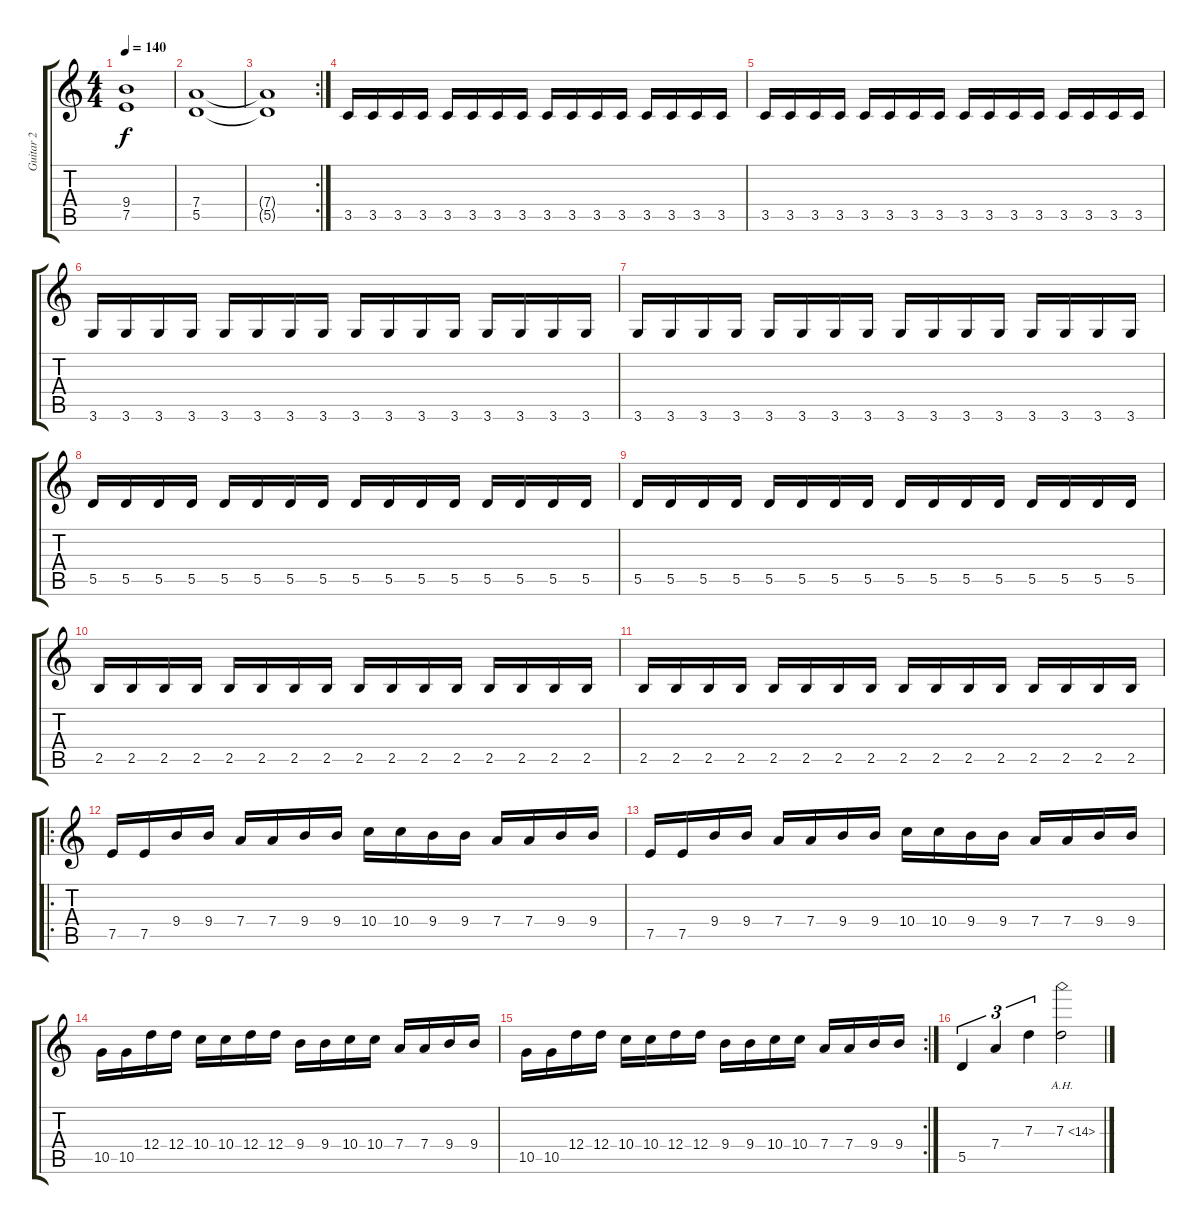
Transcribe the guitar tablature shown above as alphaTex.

\track ("Guitar 2" "Guitar 2") {instrument distortionguitar}
\staff {score tabs}
\tuning (E4 B3 G3 D3 A2 E2) {hide}
\ts (4 4)
\tempo 140
\clef g2
\ks c
(9.4{t} 7.5{t}).1{dy f} |
(7.4 5.5).1 |
\rc 2
(7.4{t} 5.5{t}).1 |
3.5.16 3.5.16 3.5.16 3.5.16 3.5.16 3.5.16 3.5.16 3.5.16 3.5.16 3.5.16 3.5.16 3.5.16 3.5.16 3.5.16 3.5.16 3.5.16 |
3.5.16 3.5.16 3.5.16 3.5.16 3.5.16 3.5.16 3.5.16 3.5.16 3.5.16 3.5.16 3.5.16 3.5.16 3.5.16 3.5.16 3.5.16 3.5.16 |
3.6.16 3.6.16 3.6.16 3.6.16 3.6.16 3.6.16 3.6.16 3.6.16 3.6.16 3.6.16 3.6.16 3.6.16 3.6.16 3.6.16 3.6.16 3.6.16 |
3.6.16 3.6.16 3.6.16 3.6.16 3.6.16 3.6.16 3.6.16 3.6.16 3.6.16 3.6.16 3.6.16 3.6.16 3.6.16 3.6.16 3.6.16 3.6.16 |
5.5.16 5.5.16 5.5.16 5.5.16 5.5.16 5.5.16 5.5.16 5.5.16 5.5.16 5.5.16 5.5.16 5.5.16 5.5.16 5.5.16 5.5.16 5.5.16 |
5.5.16 5.5.16 5.5.16 5.5.16 5.5.16 5.5.16 5.5.16 5.5.16 5.5.16 5.5.16 5.5.16 5.5.16 5.5.16 5.5.16 5.5.16 5.5.16 |
2.5.16 2.5.16 2.5.16 2.5.16 2.5.16 2.5.16 2.5.16 2.5.16 2.5.16 2.5.16 2.5.16 2.5.16 2.5.16 2.5.16 2.5.16 2.5.16 |
2.5.16 2.5.16 2.5.16 2.5.16 2.5.16 2.5.16 2.5.16 2.5.16 2.5.16 2.5.16 2.5.16 2.5.16 2.5.16 2.5.16 2.5.16 2.5.16 |
\ro
7.5.16 7.5.16 9.4.16 9.4.16 7.4.16 7.4.16 9.4.16 9.4.16 10.4.16 10.4.16 9.4.16 9.4.16 7.4.16 7.4.16 9.4.16 9.4.16 |
7.5.16 7.5.16 9.4.16 9.4.16 7.4.16 7.4.16 9.4.16 9.4.16 10.4.16 10.4.16 9.4.16 9.4.16 7.4.16 7.4.16 9.4.16 9.4.16 |
10.5.16 10.5.16 12.4.16 12.4.16 10.4.16 10.4.16 12.4.16 12.4.16 9.4.16 9.4.16 10.4.16 10.4.16 7.4.16 7.4.16 9.4.16 9.4.16 |
\rc 2
10.5.16 10.5.16 12.4.16 12.4.16 10.4.16 10.4.16 12.4.16 12.4.16 9.4.16 9.4.16 10.4.16 10.4.16 7.4.16 7.4.16 9.4.16 9.4.16 |
5.5.4{tu (3 2)} 7.4.4{tu (3 2)} 7.3.4{tu (3 2)} 7.3{ah 7}.2
